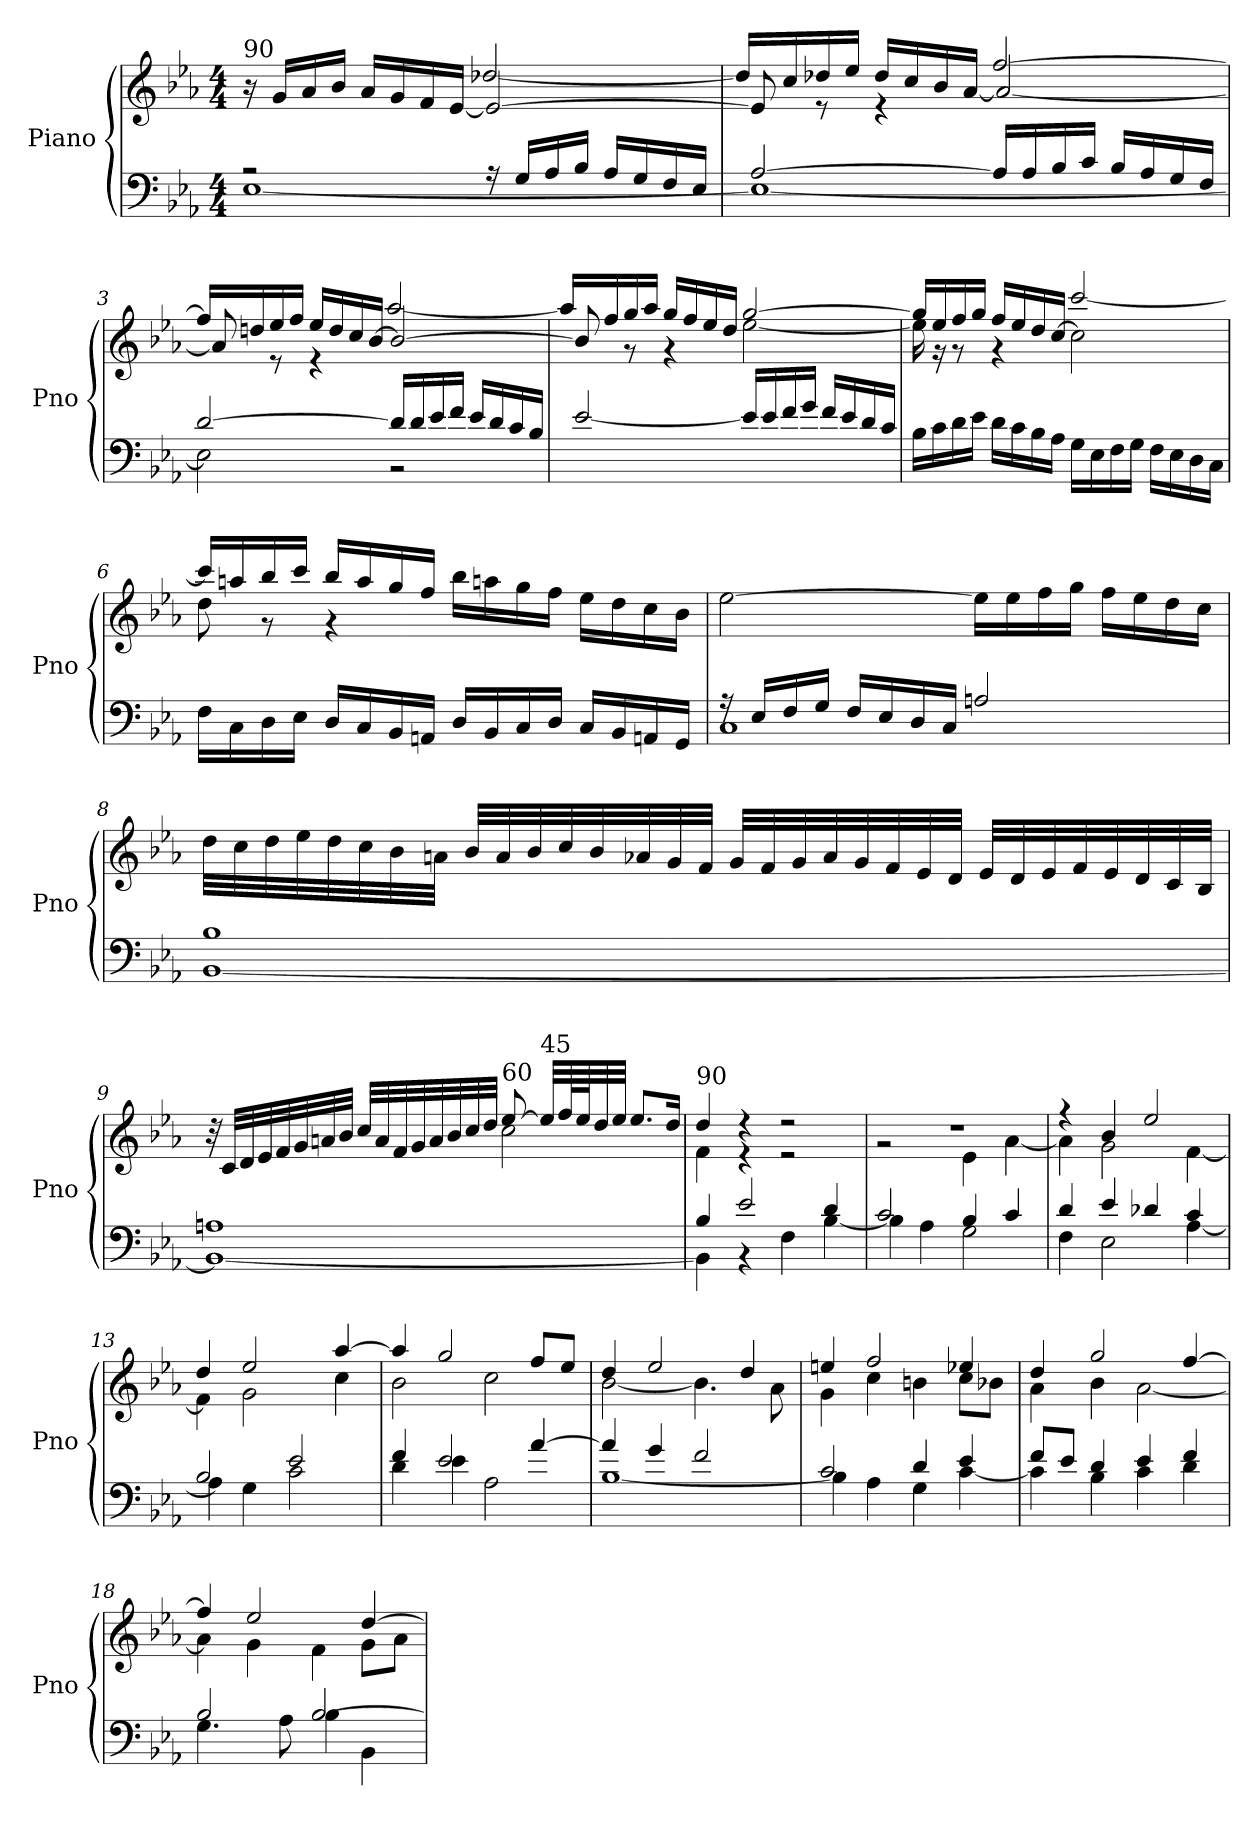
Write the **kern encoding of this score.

**kern	**kern
*part1	*part1
*staff2	*staff1
*I"Piano	*
*I'Pno	*
*clefF4	*clefG2
*k[b-e-a-]	*k[b-e-a-]
*E-:	*E-:
*M4/4	*M4/4
=1	=1
*^	*^
!	!	!LO:TX:a:t=90	!
2rA	[1E-	16r	2ryy
.	.	16g/LL	.
.	.	16a-/	.
.	.	16b-/JJ	.
.	.	16a-/LL	.
.	.	16g/	.
.	.	16f/	.
.	.	[16e-/JJ	.
16rA	.	2e-/_	[2dd-X/
16G/LL	.	.	.
16A-/	.	.	.
16B-/JJ	.	.	.
16A-/LL	.	.	.
16G/	.	.	.
16F/	.	.	.
16E-/JJ	.	.	.
=2	=2	=2	=2
[2A-/	1E-_	8e-/]	16dd-/LL]
.	.	.	16cc/
.	.	8re	16dd-X/
.	.	.	16ee-/JJ
.	.	4re	16dd-/LL
.	.	.	16cc/
.	.	.	16b-/
.	.	.	[16a-/JJ
16A-/LL]	.	[2ff/	2a-/_
16A-/	.	.	.
16B-/	.	.	.
16c/JJ	.	.	.
16B-/LL	.	.	.
16A-/	.	.	.
16G/	.	.	.
16F/JJ	.	.	.
=3	=3	=3	=3
[2d/	2E-\]	16ff/LL]	8a-/]
.	.	16ddn/	.
.	.	16ee-/	8re
.	.	16ff/JJ	.
.	.	16ee-/LL	4re
.	.	16dd/	.
.	.	16cc/	.
.	.	[16b-/JJ	.
16d/LL]	2rBB	2b-/_	[2aa-/
16d/	.	.	.
16e-/	.	.	.
16f/JJ	.	.	.
16e-/LL	.	.	.
16d/	.	.	.
16c/	.	.	.
16B-/JJ	.	.	.
*v	*v	*	*
!!LO:LB:g=z	!!
=4	=4	=4
[2e-/	8b-/]	16aa-/LL]
.	.	16ff/
.	8rg	16gg/
.	.	16aa-/JJ
.	4rg	16gg/LL
.	.	16ff/
.	.	16ee-/
.	.	16dd/JJ
16e-/LL]	[2gg/	[2ee-\
16e-/	.	.
16f/	.	.
16g/JJ	.	.
16f/LL	.	.
16e-/	.	.
16d/	.	.
16c/JJ	.	.
=5	=5	=5
16B-\LL	16gg/LL]	16ee-\]
16c\	16ee-/	16rg
16d\	16ff/	8rg
16e-\JJ	16gg/JJ	.
16d\LL	16ff/LL	4rg
16c\	16ee-/	.
16B-\	16dd/	.
16A-\JJ	[16cc/JJ	.
16G\LL	2cc\]	[2ccc/
16E-\	.	.
16F\	.	.
16G\JJ	.	.
16F\LL	.	.
16E-\	.	.
16D\	.	.
16C\JJ	.	.
=6	=6	=6
16F\LL	8dd\	16ccc/LL]
16C\	.	16aan/
16D\	8rg	16bb-/
16E-\JJ	.	16ccc/JJ
16D/LL	4rg	16bb-/LL
16C/	.	16aa/
16BB-/	.	16gg/
16AAn/JJ	.	16ff/JJ
16D/LL	16bb-\LL	2ryy
16BB-/	16aan\	.
16C/	16gg\	.
16D/JJ	16ff\JJ	.
16C/LL	16ee-\LL	.
16BB-/	16dd\	.
16AAn/	16cc\	.
16GG/JJ	16b-\JJ	.
*	*v	*v
!!LO:LB:g=z
=7	=7
*^	*
16rA	1C	[2ee-\
16E-/LL	.	.
16F/	.	.
16G/JJ	.	.
16F/LL	.	.
16E-/	.	.
16D/	.	.
16C/JJ	.	.
2An/	.	16ee-\LL]
.	.	16ee-\
.	.	16ff\
.	.	16gg\JJ
.	.	16ff\LL
.	.	16ee-\
.	.	16dd\
.	.	16cc\JJ
=8	=8	=8
1B-	[1BB-	32dd\LLL
.	.	32cc\
.	.	32dd\
.	.	32ee-\
.	.	32dd\
.	.	32cc\
.	.	32b-\
.	.	32an\JJJ
.	.	32b-/LLL
.	.	32a/
.	.	32b-/
.	.	32cc/
.	.	32b-/
.	.	32a-X/
.	.	32g/
.	.	32f/JJJ
.	.	32g/LLL
.	.	32f/
.	.	32g/
.	.	32a-/
.	.	32g/
.	.	32f/
.	.	32e-/
.	.	32d/JJJ
.	.	32e-/LLL
.	.	32d/
.	.	32e-/
.	.	32f/
.	.	32e-/
.	.	32d/
.	.	32c/
.	.	32B-/JJJ
!!LO:LB:g=z
=9	=9	=9
*	*	*^
1An	1BB-_	32r	2ryy
.	.	32c/LLL	.
.	.	32d/	.
.	.	32e-/	.
.	.	32f/	.
.	.	32g/	.
.	.	32an/	.
.	.	32b-/JJJ	.
.	.	32cc/LLL	.
.	.	32a/	.
.	.	32f/	.
.	.	32g/	.
.	.	32a/	.
.	.	32b-/	.
.	.	32cc/	.
.	.	32dd/JJJ	.
!	!	!LO:TX:a:t=60	!
.	.	[8ee-/	2cc\
!	!	!LO:TX:a:t=45	!
.	.	32ee-/LLL]	.
.	.	64ff/L	.
.	.	64ee-/J	.
.	.	32dd/	.
.	.	32ee-/JJJ	.
.	.	8.ee-/L	.
.	.	16dd/Jk	.
=10	=10	=10	=10
!	!	!LO:TX:a:t=90	!
4B-/	4BB-\]	4dd/	4f\
2e-/	4rBB	4rdd	4re
.	4F\	2rdd	2re
4d/	[4B-\	.	.
=11	=11	=11	=11
2c/	4B-\]	1rdd	2rg
.	4A-\	.	.
4B-/	2G\	.	4e-\
4c/	.	.	[4a-\
=12	=12	=12	=12
4d/	4F\	4rff	4a-\]
4e-/	2E-\	4b-/	2g\
4d-X/	.	2ee-/	.
4c/	[4A-\	.	[4f\
=13	=13	=13	=13
2B-/	4A-\]	4dd/	4f\]
.	4G\	2ee-/	2g\
2e-/	2c\	.	.
.	.	[4aa-/	4cc\
!!LO:LB:g=z	!!
=14	=14	=14	=14
4f/	4d\	4aa-/]	2b-\
2e-/	4e-\	2gg/	.
.	2A-\	.	2cc\
[4a-/	.	8ff/L	.
.	.	8ee-/J	.
=15	=15	=15	=15
4a-/]	[1B-	4dd/	[2b-\
4g/	.	2ee-/	.
2f/	.	.	4.b-\]
.	.	4dd/	.
.	.	.	8a-\
=16	=16	=16	=16
2c/	4B-\]	4een/	4g\
.	4A-\	2ff/	4cc\
4d/	4G\	.	4bn\
4e-/	[4c\	4ee-X/	8cc\L
.	.	.	8b-X\J
=17	=17	=17	=17
8f/L	4c\]	4dd/	4a-\
8e-/J	.	.	.
4d/	4B-\	2gg/	4b-\
4e-/	4c\	.	[2a-\
4f/	4d\	[4ff/	.
=18	=18	=18	=18
2B-/	4.G\	4ff/]	4a-\]
.	.	2ee-/	4g\
.	8A-\	.	.
[2B-/	4B-\	.	4f\
.	4BB-\	[4dd/	8g\L
.	.	.	8a-\J
*v	*v	*	*
*	*v	*v
=	=
*-	*-
